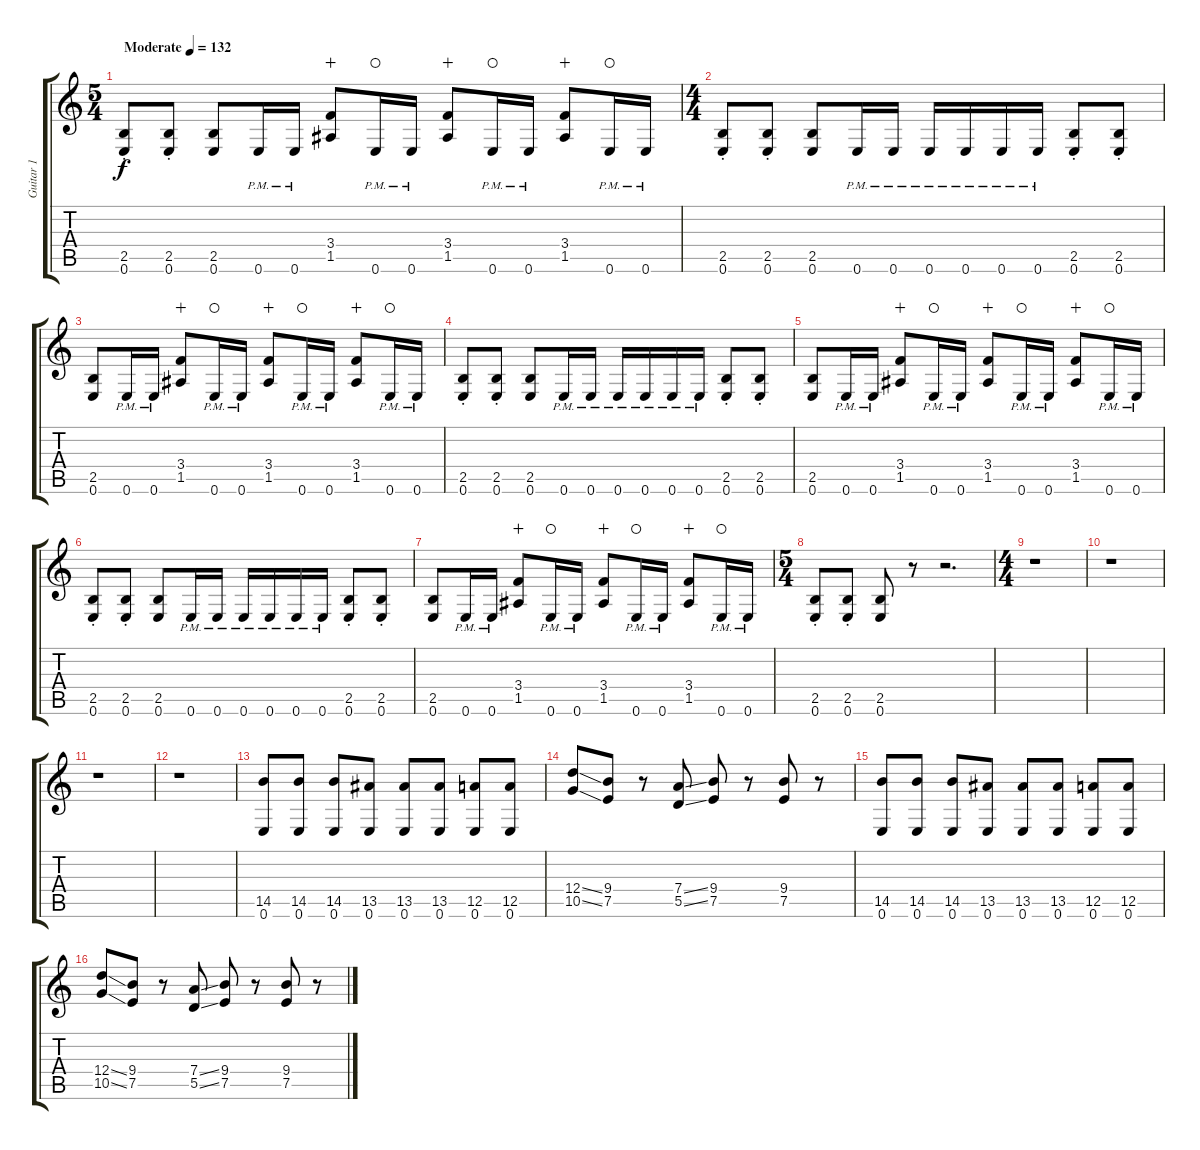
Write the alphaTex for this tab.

\track ("Guitar 1" "Guitar 1") {instrument distortionguitar}
\staff {score tabs}
\tuning (E4 B3 G3 D3 A2 E2) {hide}
\ts (5 4)
\tempo (132 "Moderate")
\clef g2
\ks c
(2.5{st} 0.6{st}).8{dy f instrument distortionguitar} (2.5{st} 0.6{st}).8 (2.5 0.6).8 0.6{pm}.16 0.6{pm}.16 (3.4 1.5).8{wahc} 0.6{pm}.16{waho} 0.6{pm}.16 (3.4 1.5).8{wahc} 0.6{pm}.16{waho} 0.6{pm}.16 (3.4 1.5).8{wahc} 0.6{pm}.16{waho} 0.6{pm}.16 |
\ts (4 4)
(2.5{st} 0.6{st}).8 (2.5{st} 0.6{st}).8 (2.5 0.6).8 0.6{pm}.16 0.6{pm}.16 0.6{pm}.16 0.6{pm}.16 0.6{pm}.16 0.6{pm}.16 (2.5{st} 0.6{st}).8 (2.5{st} 0.6{st}).8 |
(2.5 0.6).8 0.6{pm}.16 0.6{pm}.16 (3.4 1.5).8{wahc} 0.6{pm}.16{waho} 0.6{pm}.16 (3.4 1.5).8{wahc} 0.6{pm}.16{waho} 0.6{pm}.16 (3.4 1.5).8{wahc} 0.6{pm}.16{waho} 0.6{pm}.16 |
(2.5{st} 0.6{st}).8 (2.5{st} 0.6{st}).8 (2.5 0.6).8 0.6{pm}.16 0.6{pm}.16 0.6{pm}.16 0.6{pm}.16 0.6{pm}.16 0.6{pm}.16 (2.5{st} 0.6{st}).8 (2.5{st} 0.6{st}).8 |
(2.5 0.6).8 0.6{pm}.16 0.6{pm}.16 (3.4 1.5).8{wahc} 0.6{pm}.16{waho} 0.6{pm}.16 (3.4 1.5).8{wahc} 0.6{pm}.16{waho} 0.6{pm}.16 (3.4 1.5).8{wahc} 0.6{pm}.16{waho} 0.6{pm}.16 |
(2.5{st} 0.6{st}).8 (2.5{st} 0.6{st}).8 (2.5 0.6).8 0.6{pm}.16 0.6{pm}.16 0.6{pm}.16 0.6{pm}.16 0.6{pm}.16 0.6{pm}.16 (2.5{st} 0.6{st}).8 (2.5{st} 0.6{st}).8 |
(2.5 0.6).8 0.6{pm}.16 0.6{pm}.16 (3.4 1.5).8{wahc} 0.6{pm}.16{waho} 0.6{pm}.16 (3.4 1.5).8{wahc} 0.6{pm}.16{waho} 0.6{pm}.16 (3.4 1.5).8{wahc} 0.6{pm}.16{waho} 0.6{pm}.16 |
\ts (5 4)
(2.5{st} 0.6{st}).8 (2.5{st} 0.6{st}).8 (2.5 0.6).8 r.8 r.2{d} |
\ts (4 4)
r.1 |
r.1 |
r.1 |
r.1 |
(14.5 0.6).8 (14.5 0.6).8 (14.5 0.6).8 (13.5 0.6).8 (13.5 0.6).8 (13.5 0.6).8 (12.5 0.6).8 (12.5 0.6).8 |
(12.4{ss} 10.5{ss}).8 (9.4 7.5).8 r.8 (7.4{ss} 5.5{ss}).8 (9.4 7.5).8 r.8 (9.4 7.5).8 r.8 |
(14.5 0.6).8 (14.5 0.6).8 (14.5 0.6).8 (13.5 0.6).8 (13.5 0.6).8 (13.5 0.6).8 (12.5 0.6).8 (12.5 0.6).8 |
(12.4{ss} 10.5{ss}).8 (9.4 7.5).8 r.8 (7.4{ss} 5.5{ss}).8 (9.4 7.5).8 r.8 (9.4 7.5).8 r.8
